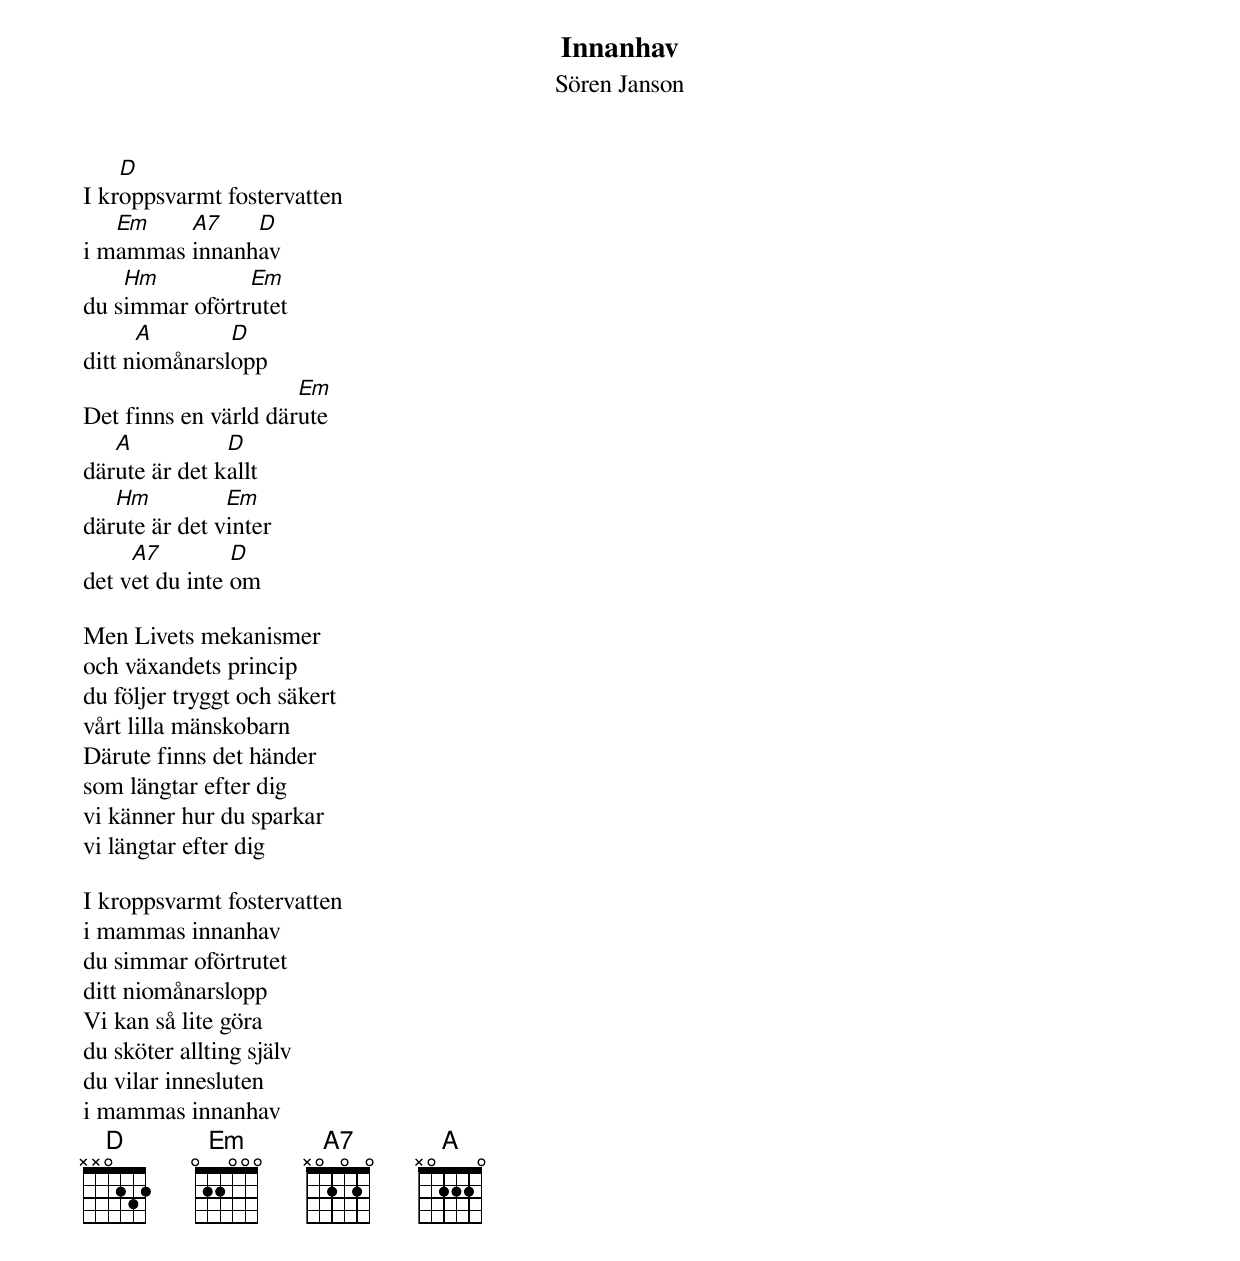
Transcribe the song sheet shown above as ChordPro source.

{t:Innanhav}
{st:Sören Janson}
I kr[D]oppsvarmt fostervatten
i m[Em]ammas [A7]innanh[D]av
du s[Hm]immar oförtr[Em]utet
ditt n[A]iomånarsl[D]opp
Det finns en värld där[Em]ute
där[A]ute är det k[D]allt
där[Hm]ute är det v[Em]inter
det v[A7]et du inte [D]om

Men Livets mekanismer
och växandets princip
du följer tryggt och säkert
vårt lilla mänskobarn
Därute finns det händer
som längtar efter dig
vi känner hur du sparkar
vi längtar efter dig

I kroppsvarmt fostervatten
i mammas innanhav
du simmar oförtrutet
ditt niomånarslopp
Vi kan så lite göra
du sköter allting själv
du vilar innesluten
i mammas innanhav
